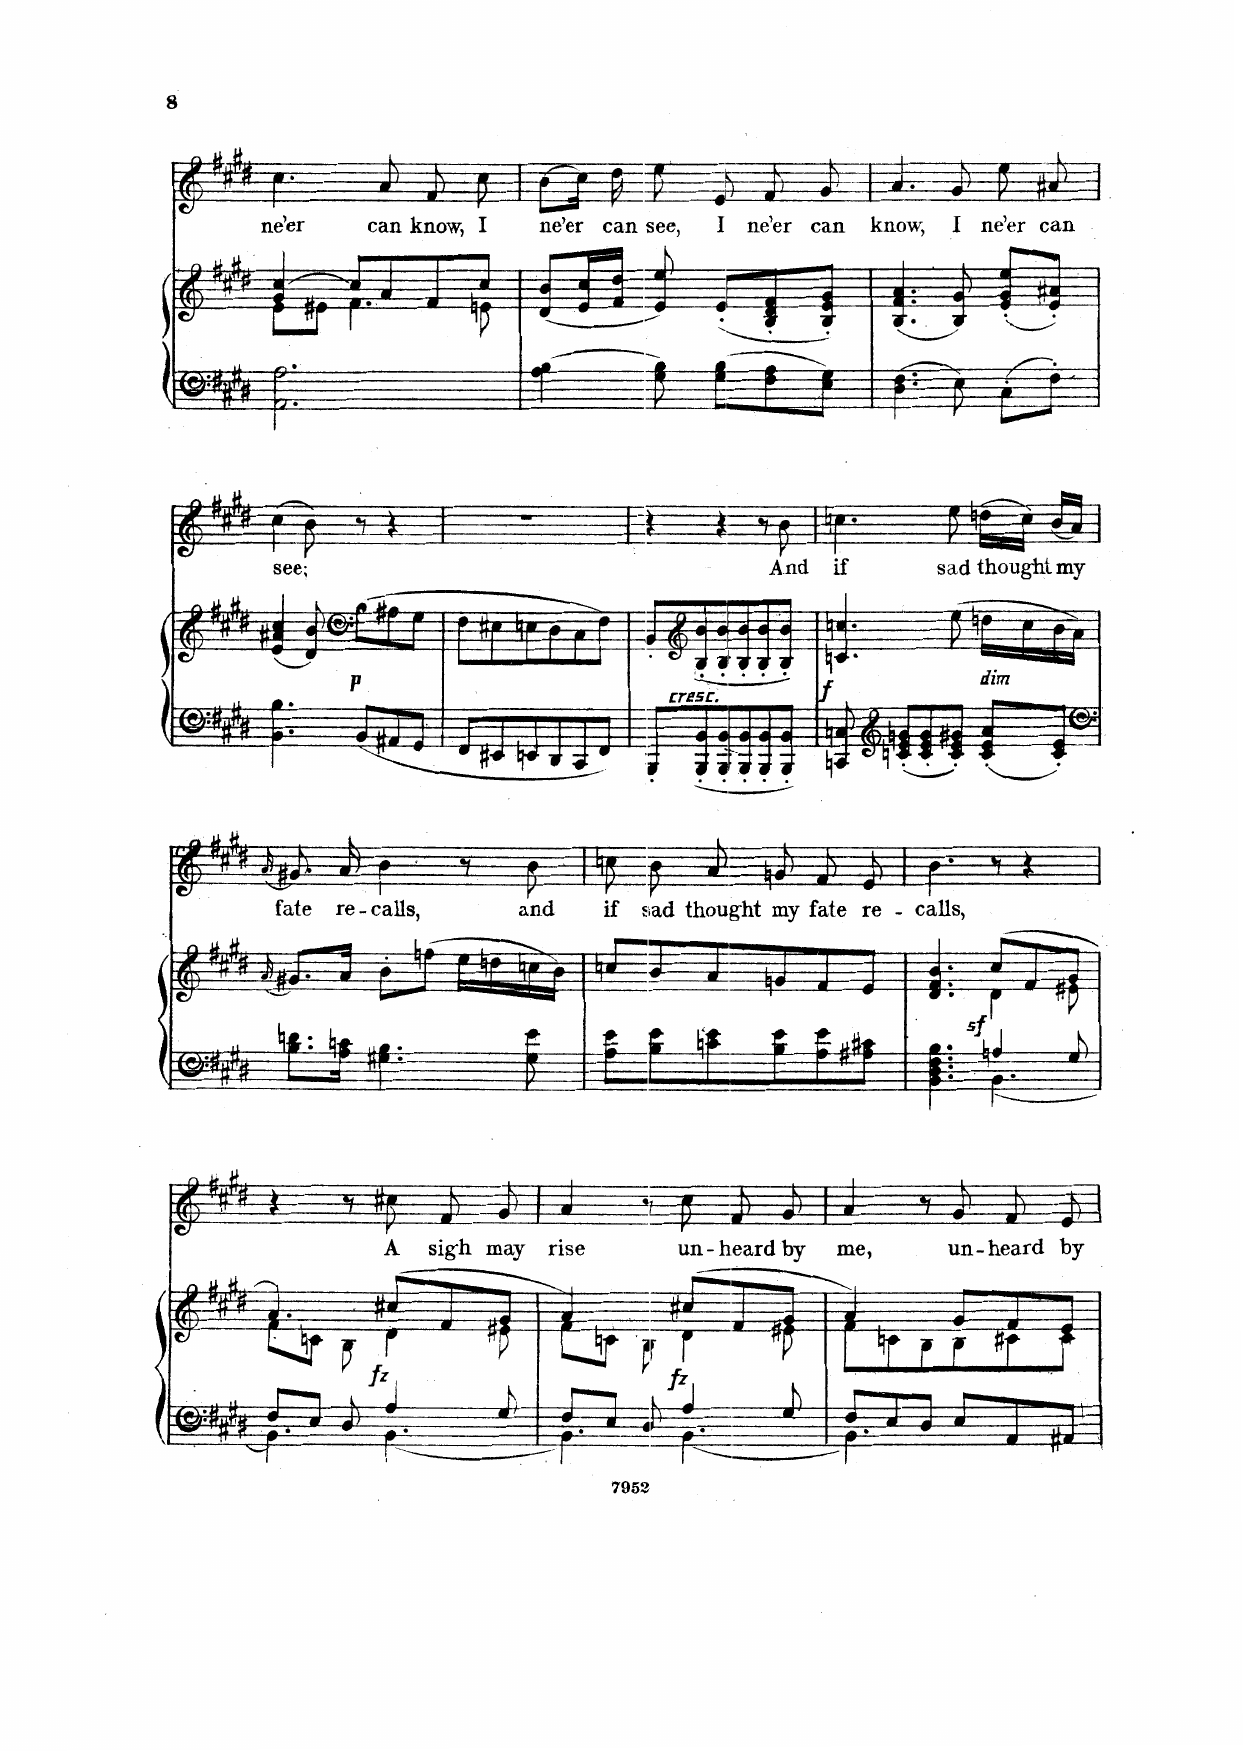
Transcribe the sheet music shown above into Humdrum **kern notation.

**kern	**kern	**dynam	**kern	**text
*part2	*part2	*part2	*part1	*part1
*staff3	*staff2	*staff2/3	*staff1	*staff1
*I"Piano	*	*	*I"Voice	*
*I'Pno	*	*	*	*
*clefF4	*clefG2	*	*clefG2	*
*k[f#c#g#d#]	*k[f#c#g#d#]	*	*k[f#c#g#d#]	*
*M3/4	*M3/4	*	*M3/4	*
=84	=84	=84	=84	=84
*	*^	*	*	*
2.AA\ 2.A\	4g#/ [4cc#/	8e\L	.	4.cc#\	ne’er
.	.	8e#X\J	.	.	.
.	8cc#/L]	4.f#\	.	.	.
.	8a/	.	.	8a/	can
.	8f#/	.	.	8f#/	know,
.	8cc#/J	8en\	.	8cc#\	I
*	*v	*v	*	*	*
=85	=85	=85	=85	=85
4A\ 4B\	(8d#/ 8b/L	.	(8b\L	ne’er
.	16e/ 16cc#/L	.	16cc#\Jk)	.
.	16f#/ 16dd#/JJ	.	16dd#\	can
8G#\ 8B\	8e/ 8ee/)	.	8ee\	see,
8G#\ 8B\L	(8e'/L	.	8e/	I
8F#\ 8A\	8B/' 8d#/' 8f#/'	.	8f#/	ne’er
8E\ 8G#\J	8B/' 8e/' 8g#/'J)	.	8g#/	can
=86	=86	=86	=86	=86
4.D#\ 4.F#\	(4.B/ 4.f#/ 4.a/	.	4.a/	know,
8E\	8B/ 8g#/)	.	8g#/	I
8C#'\L	(8e/' 8g#/' 8ee/'L	.	8ee\	ne’er
8F#'\J	8e/' 8a#X/'J)	.	8a#X/	can
=87	=87	=87	=87	=87
4.BB\ 4.B\	(4e/ 4a#X/ 4cc#/	.	(4cc#\	see;
.	8d#/ 8b/)	.	8b\)	.
*	*clefF4	*	*	*
!	!	!LO:DY:b	!	!
8BB/L	(8B\L	p	8r	.
8AA#X/	8A#X\	.	4r	.
8GG#/J	8G#\J	.	.	.
=88	=88	=88	=88	=88
8FF#/L	8F#\L	.	2.r	.
8EE#X/	8E#X\	.	.	.
8EEn/	8En\	.	.	.
8DD#/	8D#\	.	.	.
8CC#/	8C#\	.	.	.
8FF#/J	8F#\J)	.	.	.
=89	=89	=89	=89	=89
8BBB'/L	8BB'/L	.	4r	.
*	*clefG2	*	*	*
!	!LO:TX:b:i:t=cresc.	!	!	!
8BBB/' 8BB/'	(8B/' 8b/'	.	.	.
8BBB/' 8BB/'	8B/' 8b/'	.	4r	.
8BBB/' 8BB/'	8B/' 8b/'	.	.	.
8BBB/' 8BB/'	8B/' 8b/'	.	8r	.
8BBB/' 8BB/'J	8B/' 8b/'J)	.	8b\	And
=90	=90	=90	=90	=90
!	!	!LO:DY:b	!	!
8CCn/ 8Cn/	4.cn/ 4.ccn/	f	4.ccn\	if
*clefG2	*	*	*	*
8cn/' 8e/' 8gn/'L	.	.	.	.
8c/' 8e/' 8g/'	.	.	.	.
8c/' 8e/' 8g#X/'J	(8ee\	.	8ee\	sad
!	!LO:TX:b:i:t=dim.	!	!	!
8c/' 8e/' 8a/'L	16ddn\LL	.	(16ddn\LL	thought
.	16cc\	.	16cc\JJ)	.
8c/' 8e/'J	16b\	.	(16b/LL	my
.	16a\JJ)	.	16a/JJ)	.
=91	=91	=91	=91	=91
*clefF4	*	*	*	*
.	(>16qa/	.	(16qa/	.
8.B\ 8.dn\L	8.g#X/L)	.	8.g#X/)	fate
16A\ 16cn\Jk	16a/Jk	.	16a/	re-
4.G#X\ 4.B\	8b'\L	.	4b\	-calls,
.	(8ffn\J	.	.	.
.	16ee\LL	.	8r	.
.	16ddn\	.	.	.
8G#\ 8e\	16ccn\	.	8b\	and
.	16b\JJ)	.	.	.
=92	=92	=92	=92	=92
8A\ 8e\L	8ccn/L	.	8ccn\	if
8B\ 8e\	8b/	.	8b\	sad
8cn\ 8e\	8a/	.	8a/	thought
8B\ 8e\	8gn/	.	8gn/	my
8A\ 8e\	8f#/	.	8f#/	fate
8A#X\ 8c#X\J	8e/J	.	8e/	re-
=93	=93	=93	=93	=93
*^	*^	*	*	*
4.BB\ 4.D#\ 4.F#\ 4.B\	4.ryy	4.d#/ 4.f#/ 4.b/	4.ryy	.	4.b\	-calls,
!	!	!	!	!LO:DY:b	!	!
4An/	[4.BB\	(8cc#X/L	4d#\	sf	8r	.
.	.	8f#/	.	.	4r	.
8G#/	.	8g#/J	8e#X\	.	.	.
=94	=94	=94	=94	=94	=94	=94
8F#/L	4.BB\]	4.a/)	8f#\L	.	4r	.
8E/J	.	.	8cn\J	.	.	.
8D#/	.	.	8B\	.	8r	.
!	!	!	!	!LO:DY:b	!	!
4A/	[4.BB\	(8cc#X/L	4d#\	fz	8cc#X\	A
.	.	8f#/	.	.	8f#/	sigh
8G#/	.	8g#/J	8e#X\	.	8g#/	may
=95	=95	=95	=95	=95	=95	=95
8F#/L	4.BB\]	4.a/)	8f#\L	.	4a/	rise
8E/J	.	.	8cn\J	.	.	.
8D#/	.	.	8B\	.	8r	.
!	!	!	!	!LO:DY:b	!	!
4A/	[4.BB\	(8cc#X/L	4d#\	fz	8cc#\	un-
.	.	8f#/	.	.	8f#/	-heard
8G#/	.	8g#/J	8e#X\	.	8g#/	by
=96	=96	=96	=96	=96	=96	=96
8F#/L	4.BB\]	4.a/)	8f#\L	.	4a/	me,
8E/	.	.	8cn\	.	.	.
8D#/J	.	.	8B\	.	8r	.
8E/L	4.ryy	8g#/L	8B\	.	8g#/	un-
8AA/	.	8f#/	8c#X\	.	8f#/	-heard
8AA#X/J	.	8e/J	8c#\J	.	8e/	by
*v	*v	*	*	*	*	*
*	*v	*v	*	*	*
=	=	=	=	=
*-	*-	*-	*-	*-
